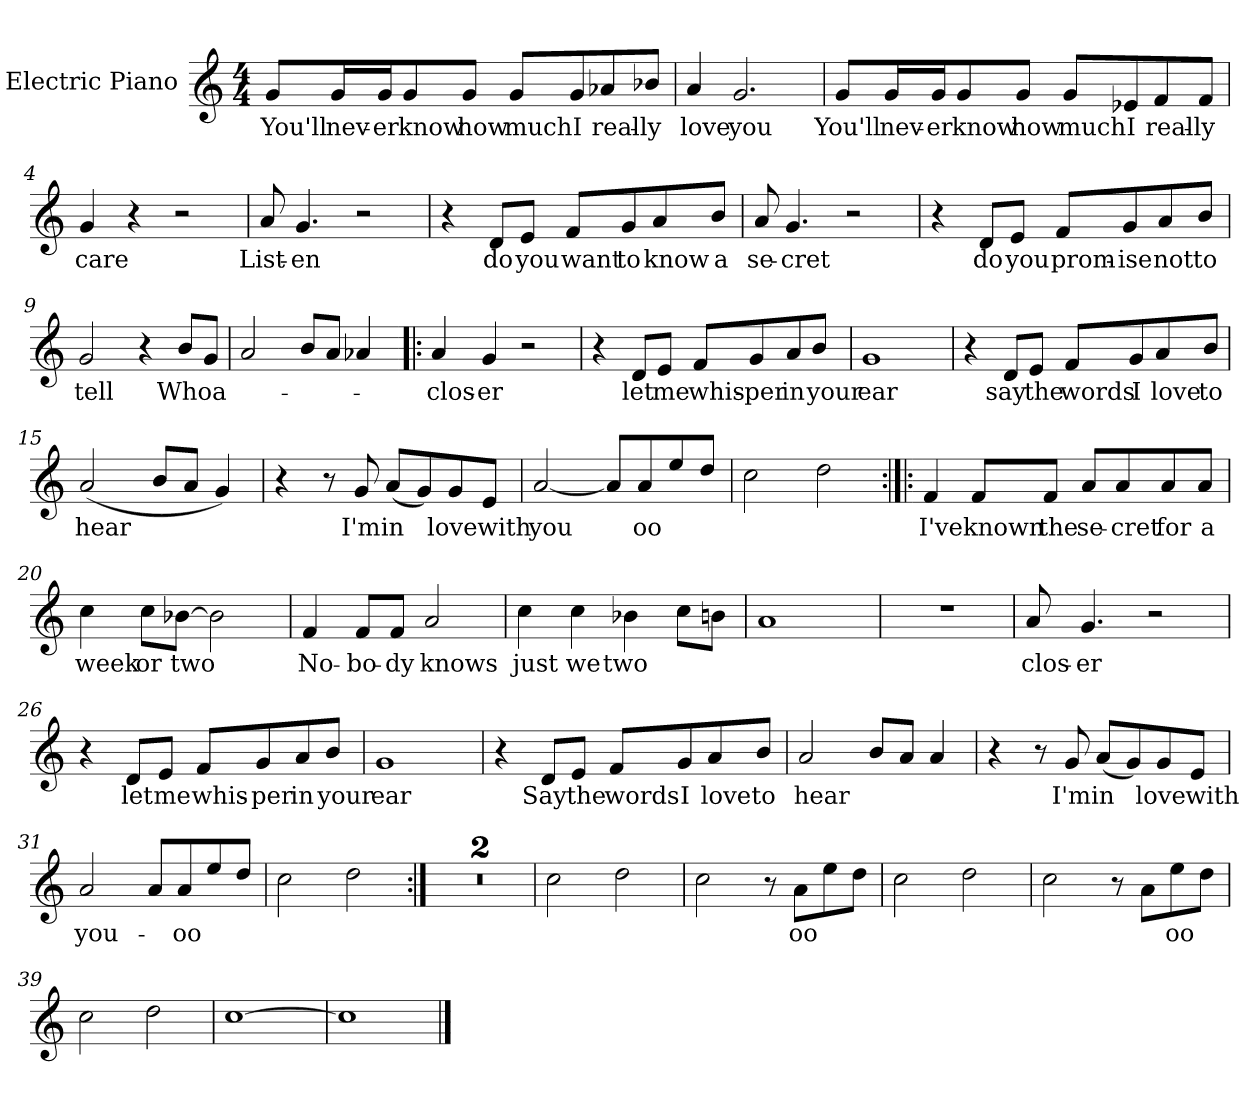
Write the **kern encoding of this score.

**kern	**text
*part1	*part1
*staff1	*staff1
*I"Electric Piano	*
*I'E.Pno	*
*clefG2	*
*k[]	*
*C:	*
*M4/4	*
=1	=1
8g/L	You'll
16g/	nev-
16g/	-er
8g/	know
8g/J	how
8g/L	much
8g/	I
8a-X/	real-
8b-X/J	-ly
=2	=2
4a/	love
2.g/	you
=3	=3
8g/L	You'll
16g/	nev-
16g/	-er
8g/	know
8g/J	how
8g/L	much
8e-X/	I
8f/	real-
8f/J	-ly
=4	=4
4g/	care
4r	.
2r	.
!!LO:LB:g=z
=5	=5
8a/	List-
4.g/	-en
2r	.
=6	=6
4r	.
8d/L	do
8e/J	you
8f/L	want
8g/	to
8a/	know
8b/J	a
=7	=7
8a/	se-
4.g/	-cret
2r	.
=8	=8
4r	.
8d/L	do
8e/J	you
8f/L	prom-
8g/	-ise
8a/	not
8b/J	to
!!LO:LB:g=z
=9	=9
2g/	tell
4r	.
8b/L	Whoa-
8g/J	.
=10	=10
2a/	.
8b/L	.
8a/J	.
4a-X/	.
=11!|:	=11!|:
4a/	-clos-
4g/	-er
2r	.
=12	=12
4r	.
8d/L	let
8e/J	me
8f/L	whis-
8g/	-per
8a/	in
8b/J	your
=13	=13
1g	ear
!!LO:LB:g=z
=14	=14
4r	.
8d/L	say
8e/J	the
8f/L	words
8g/	I
8a/	love
8b/J	to
=15	=15
(2a/	hear
8b/L	.
8a/J	.
4g/)	.
=16	=16
4r	.
8r	.
8g/	I'm
(8a/L	in
8g/)	.
8g/	love
8e/J	with
=17	=17
[2a/	you
8a/L]	.
8a/	oo
8ee/	.
8dd/J	.
!!LO:LB:g=z
=18	=18
2cc\	.
2dd\	.
=19:|!|:	=19:|!|:
4f/	I've
8f/L	known
8f/J	the
8a/L	se-
8a/	-cret
8a/	for
8a/J	a
=20	=20
4cc\	week
8cc\L	or
[8b-X\J	two
2b-\]	.
=21	=21
4f/	No-
8f/L	-bo-
8f/J	-dy
2a/	knows
!!LO:LB:g=z
=22	=22
4cc\	just
4cc\	we
4b-X\	two
8cc\L	.
8bn\J	.
=23	=23
1a	.
=24	=24
1r	.
=25	=25
8a/	clos-
4.g/	-er
2r	.
=26	=26
4r	.
8d/L	let
8e/J	me
8f/L	whis-
8g/	-per
8a/	in
8b/J	your
=27	=27
1g	ear
!!LO:LB:g=z
=28	=28
4r	.
8d/L	Say
8e/J	the
8f/L	words
8g/	I
8a/	love
8b/J	to
=29	=29
2a/	hear
8b/L	.
8a/J	.
4a/	.
=30	=30
4r	.
8r	.
8g/	I'm
(8a/L	in
8g/)	.
8g/	love
8e/J	with
=31	=31
2a/	you-
8a/L	.
8a/	oo
8ee/	.
8dd/J	.
=32	=32
2cc\	.
2dd\	.
!!LO:LB:g=z
=33:|!	=33:|!
1r	.
=34	=34
1r	.
=35	=35
2cc\	.
2dd\	.
=36	=36
2cc\	.
8r	.
8a\L	oo
8ee\	.
8dd\J	.
=37	=37
2cc\	.
2dd\	.
=38	=38
2cc\	.
8r	.
8a\L	.
8ee\	oo
8dd\J	.
=39	=39
2cc\	.
2dd\	.
=40	=40
[1cc	.
=41	=41
1cc]	.
==	==
*-	*-
